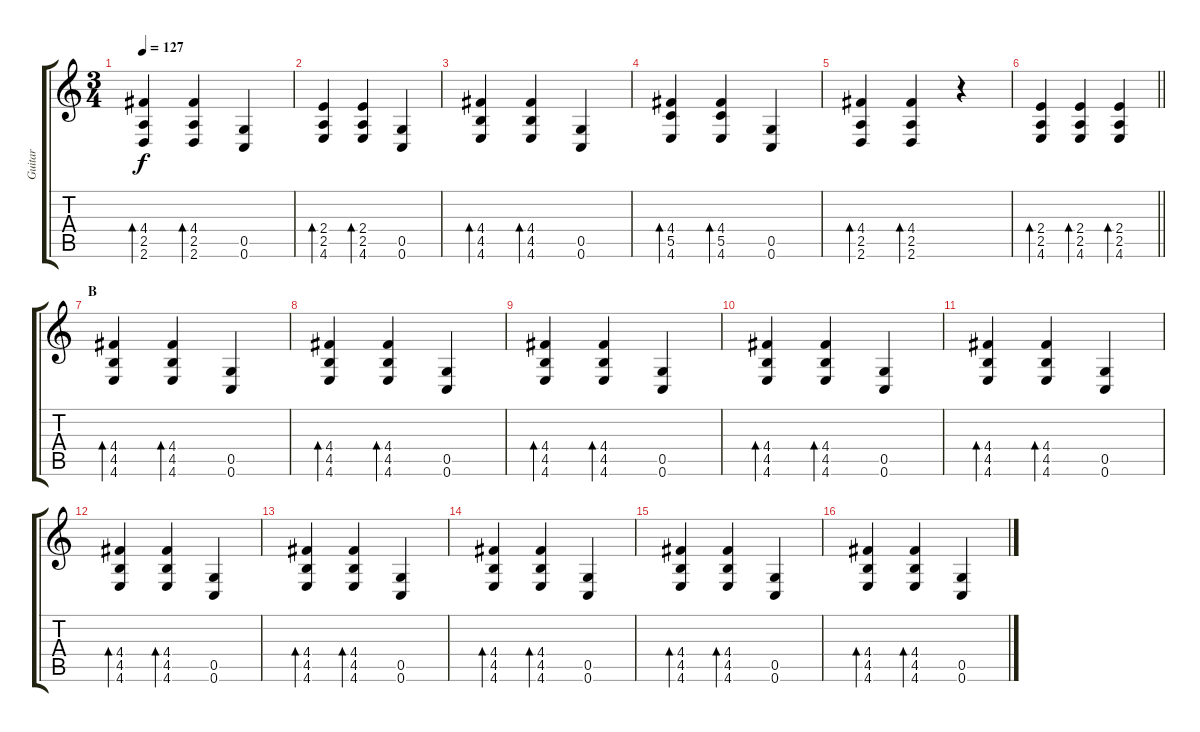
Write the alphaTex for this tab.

\track ("Guitar" "Guitar") {solo instrument overdrivenguitar}
\staff {score tabs}
\tuning (G4 E4 A3 D3 G2 C2) {hide}
\ts (3 4)
\tempo 127
\clef g2
\ks c
(4.4 2.5 2.6).4{bd 60 dy f} (4.4 2.5 2.6).4{bd 60} (0.5 0.6).4 |
(2.4 2.5 4.6).4{bd 60} (2.4 2.5 4.6).4{bd 60} (0.5 0.6).4 |
(4.4 4.5 4.6).4{bd 60} (4.4 4.5 4.6).4{bd 60} (0.5 0.6).4 |
(4.4 5.5 4.6).4{bd 60} (4.4 5.5 4.6).4{bd 60} (0.5 0.6).4 |
(4.4 2.5 2.6).4{bd 60} (4.4 2.5 2.6).4{bd 60} r.4 |
\barLineRight lightlight
(2.4 2.5 4.6).4{bd 60} (2.4 2.5 4.6).4{bd 60} (2.4 2.5 4.6).4{bd 60} |
\section ("" "B")
(4.4 4.5 4.6).4{bd 60} (4.4 4.5 4.6).4{bd 60} (0.5 0.6).4 |
(4.4 4.5 4.6).4{bd 60} (4.4 4.5 4.6).4{bd 60} (0.5 0.6).4 |
(4.4 4.5 4.6).4{bd 60} (4.4 4.5 4.6).4{bd 60} (0.5 0.6).4 |
(4.4 4.5 4.6).4{bd 60} (4.4 4.5 4.6).4{bd 60} (0.5 0.6).4 |
(4.4 4.5 4.6).4{bd 60} (4.4 4.5 4.6).4{bd 60} (0.5 0.6).4 |
(4.4 4.5 4.6).4{bd 60} (4.4 4.5 4.6).4{bd 60} (0.5 0.6).4 |
(4.4 4.5 4.6).4{bd 60} (4.4 4.5 4.6).4{bd 60} (0.5 0.6).4 |
(4.4 4.5 4.6).4{bd 60} (4.4 4.5 4.6).4{bd 60} (0.5 0.6).4 |
(4.4 4.5 4.6).4{bd 60} (4.4 4.5 4.6).4{bd 60} (0.5 0.6).4 |
(4.4 4.5 4.6).4{bd 60} (4.4 4.5 4.6).4{bd 60} (0.5 0.6).4
